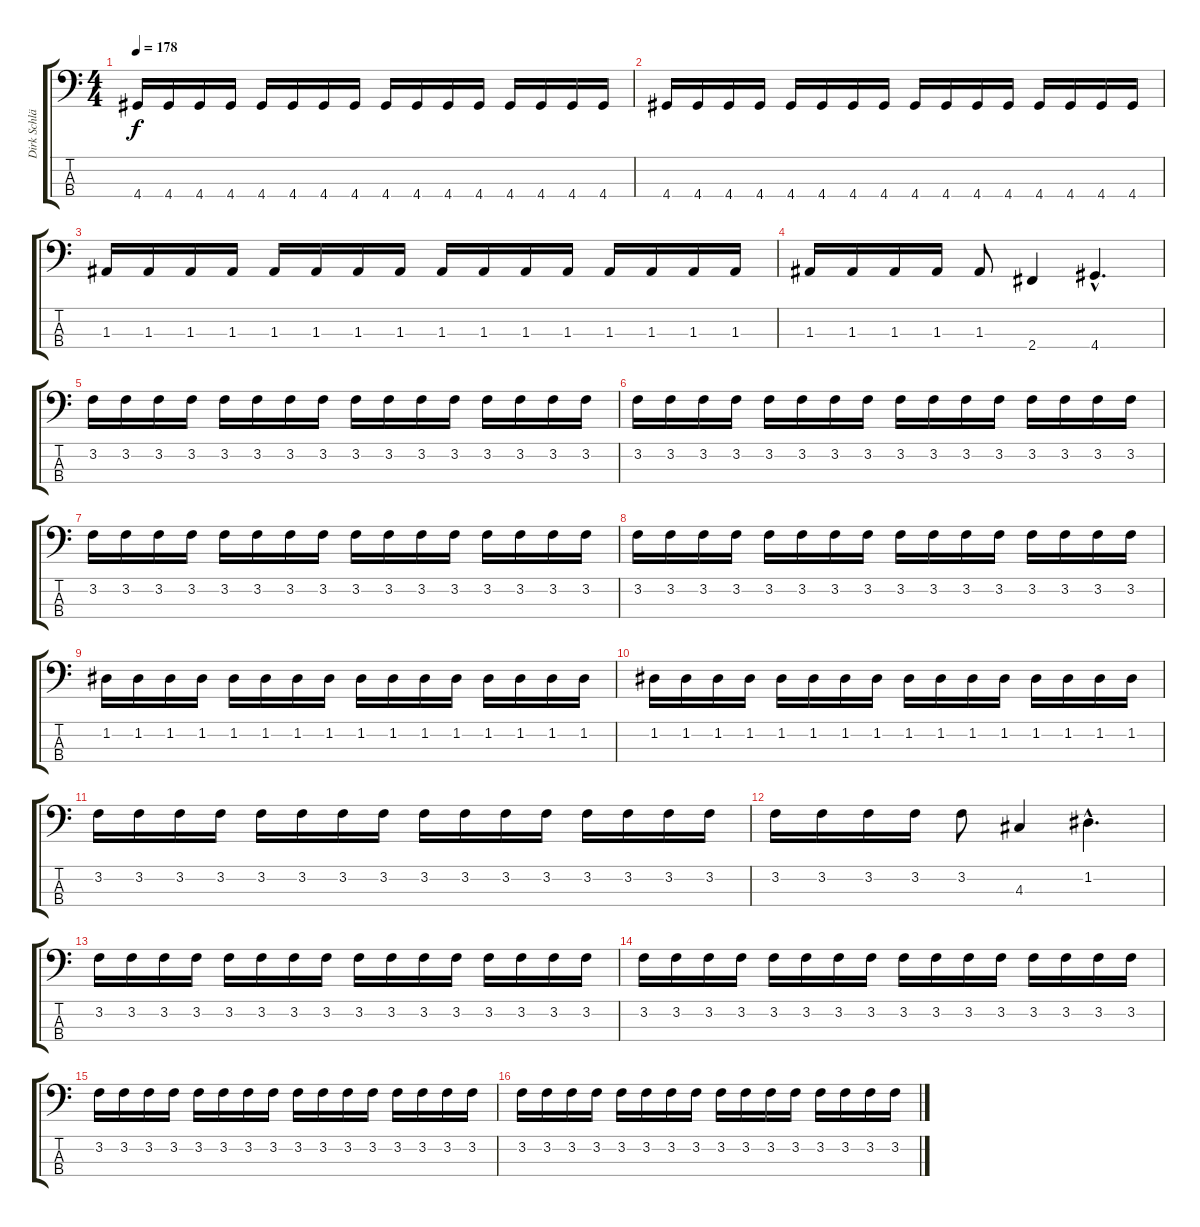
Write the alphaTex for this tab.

\track ("Dirk Schlächter" "Dirk Schlä") {instrument electricbassfinger}
\staff {score tabs}
\tuning (G2 D2 A1 E1) {hide}
\ts (4 4)
\tempo 178
\clef f4
\ks c
4.4.16{dy f} 4.4.16 4.4.16 4.4.16 4.4.16 4.4.16 4.4.16 4.4.16 4.4.16 4.4.16 4.4.16 4.4.16 4.4.16 4.4.16 4.4.16 4.4.16 |
4.4.16 4.4.16 4.4.16 4.4.16 4.4.16 4.4.16 4.4.16 4.4.16 4.4.16 4.4.16 4.4.16 4.4.16 4.4.16 4.4.16 4.4.16 4.4.16 |
1.3.16 1.3.16 1.3.16 1.3.16 1.3.16 1.3.16 1.3.16 1.3.16 1.3.16 1.3.16 1.3.16 1.3.16 1.3.16 1.3.16 1.3.16 1.3.16 |
1.3.16 1.3.16 1.3.16 1.3.16 1.3.8 2.4.4 4.4{hac}.4{d} |
3.2.16 3.2.16 3.2.16 3.2.16 3.2.16 3.2.16 3.2.16 3.2.16 3.2.16 3.2.16 3.2.16 3.2.16 3.2.16 3.2.16 3.2.16 3.2.16 |
3.2.16 3.2.16 3.2.16 3.2.16 3.2.16 3.2.16 3.2.16 3.2.16 3.2.16 3.2.16 3.2.16 3.2.16 3.2.16 3.2.16 3.2.16 3.2.16 |
3.2.16 3.2.16 3.2.16 3.2.16 3.2.16 3.2.16 3.2.16 3.2.16 3.2.16 3.2.16 3.2.16 3.2.16 3.2.16 3.2.16 3.2.16 3.2.16 |
3.2.16 3.2.16 3.2.16 3.2.16 3.2.16 3.2.16 3.2.16 3.2.16 3.2.16 3.2.16 3.2.16 3.2.16 3.2.16 3.2.16 3.2.16 3.2.16 |
1.2.16 1.2.16 1.2.16 1.2.16 1.2.16 1.2.16 1.2.16 1.2.16 1.2.16 1.2.16 1.2.16 1.2.16 1.2.16 1.2.16 1.2.16 1.2.16 |
1.2.16 1.2.16 1.2.16 1.2.16 1.2.16 1.2.16 1.2.16 1.2.16 1.2.16 1.2.16 1.2.16 1.2.16 1.2.16 1.2.16 1.2.16 1.2.16 |
3.2.16 3.2.16 3.2.16 3.2.16 3.2.16 3.2.16 3.2.16 3.2.16 3.2.16 3.2.16 3.2.16 3.2.16 3.2.16 3.2.16 3.2.16 3.2.16 |
3.2.16 3.2.16 3.2.16 3.2.16 3.2.8 4.3.4 1.2{hac}.4{d} |
3.2.16 3.2.16 3.2.16 3.2.16 3.2.16 3.2.16 3.2.16 3.2.16 3.2.16 3.2.16 3.2.16 3.2.16 3.2.16 3.2.16 3.2.16 3.2.16 |
3.2.16 3.2.16 3.2.16 3.2.16 3.2.16 3.2.16 3.2.16 3.2.16 3.2.16 3.2.16 3.2.16 3.2.16 3.2.16 3.2.16 3.2.16 3.2.16 |
3.2.16 3.2.16 3.2.16 3.2.16 3.2.16 3.2.16 3.2.16 3.2.16 3.2.16 3.2.16 3.2.16 3.2.16 3.2.16 3.2.16 3.2.16 3.2.16 |
3.2.16 3.2.16 3.2.16 3.2.16 3.2.16 3.2.16 3.2.16 3.2.16 3.2.16 3.2.16 3.2.16 3.2.16 3.2.16 3.2.16 3.2.16 3.2.16
